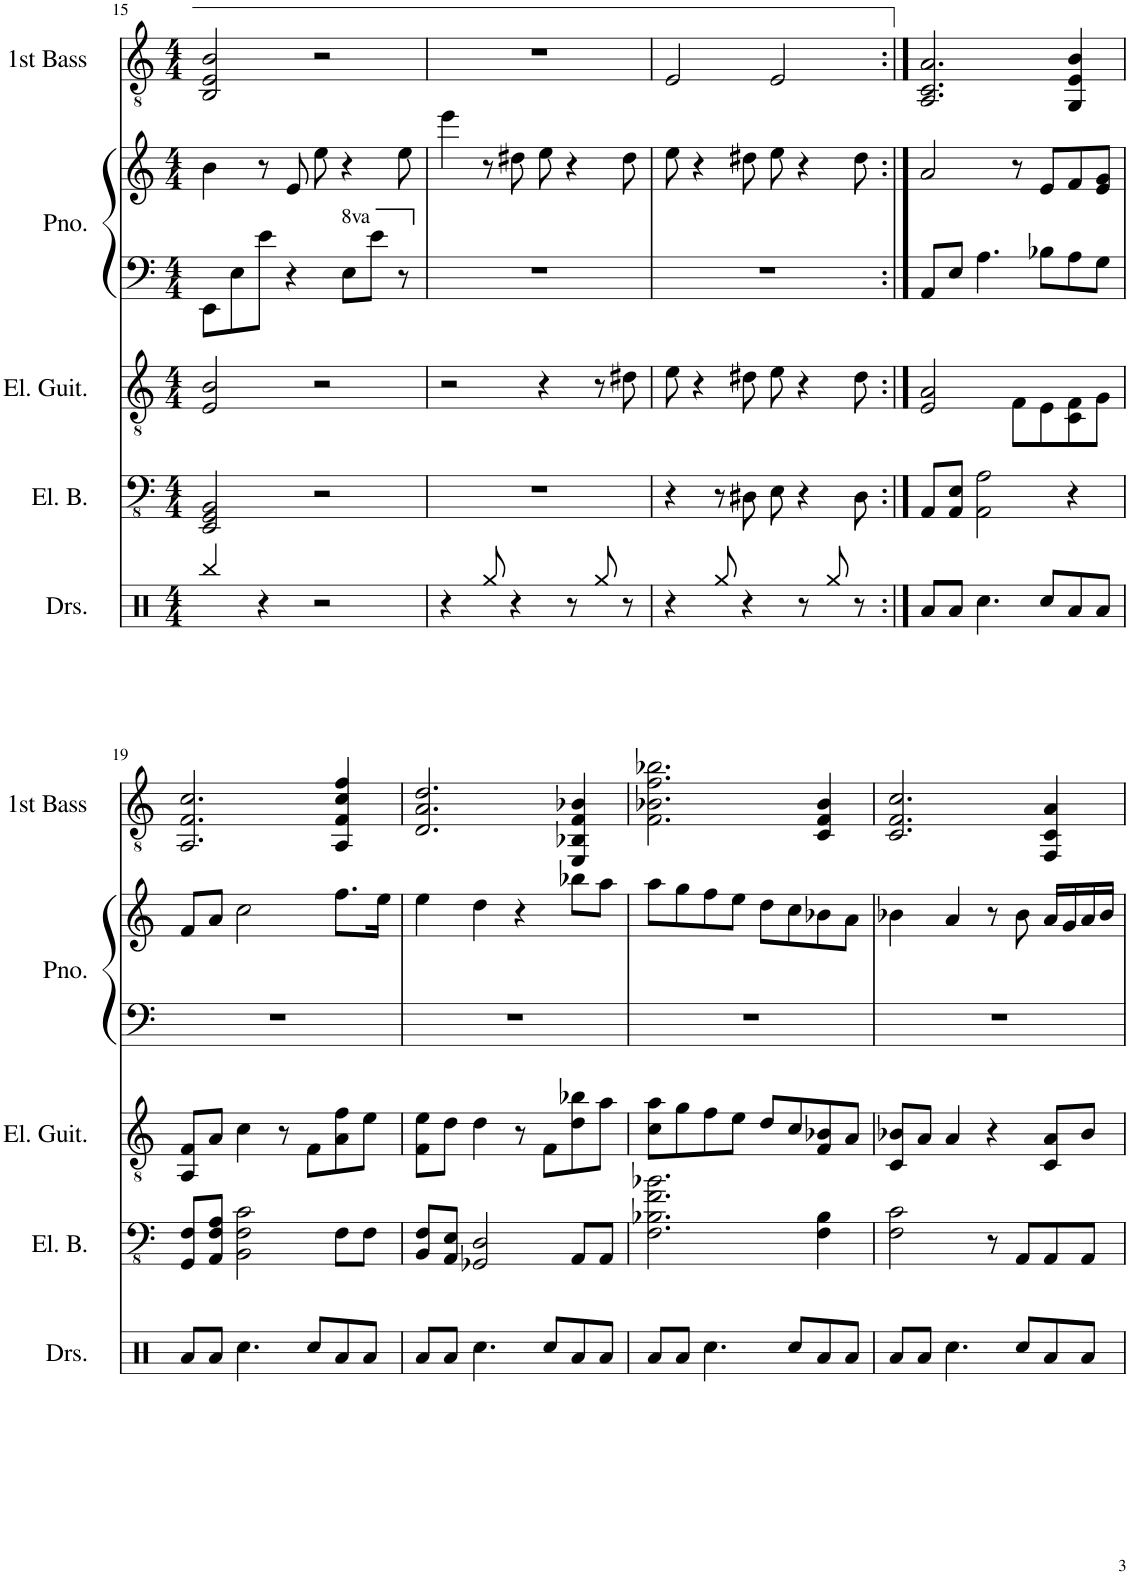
**kern	**kern	**kern	**kern	**kern	**kern
*part5	*part4	*part3	*part2	*part2	*part1
*staff6	*staff5	*staff4	*staff3	*staff2	*staff1
*I"Drumset	*I"Electric Bass	*I"Electric Guitar	*I"Piano	*	*I"First Bass
*I'Drs.	*I'El. B.	*I'El. Guit.	*I'Pno.	*	*
!!LO:PB:g=z
*clefX	*clefFv4	*clefGv2	*clefF4	*clefG2	*clefGv2
*k[]	*k[]	*k[]	*k[]	*k[]	*k[]
*M4/4	*M4/4	*M4/4	*M4/4	*M4/4	*M4/4
=15	=15	=15	=15	=15	=15
4Rbb/	2EEE/ 2GGG/ 2BBB/	2E/ 2B/	8EE\L	4b\	2BB/ 2E/ 2B/
.	.	.	8E\	.	.
4r	.	.	8e\J	8r	.
.	.	.	4r	8e/	.
2r	2r	2r	.	8ee\	2r
*	*	*	*8va	*	*
.	.	.	8e\L	4r	.
.	.	.	8ee\J	.	.
*	*	*	*X8va	*	*
.	.	.	8r	8ee\	.
=16	=16	=16	=16	=16	=16
4r	1r	2r	1r	4eee\	1r
8Rgg/	.	.	.	8r	.
4r	.	.	.	8dd#X\	.
.	.	4r	.	8ee\	.
8r	.	.	.	4r	.
8Rgg/	.	8r	.	.	.
8r	.	8d#X\	.	8dd#\	.
=17	=17	=17	=17	=17	=17
4r	4r	8e\	1r	8ee\	2E/
.	.	4r	.	4r	.
8Rgg/	8r	.	.	.	.
4r	8DD#X\	8d#X\	.	8dd#X\	.
.	8EE\	8e\	.	8ee\	2E/
8r	4r	4r	.	4r	.
8Rgg/	.	.	.	.	.
8r	8DD#\	8d#\	.	8dd#\	.
=18:|!	=18:|!	=18:|!	=18:|!	=18:|!	=18:|!
8Ra/L	8AAA/L	2E/ 2A/	8AA/L	2a/	2.AA/ 2.C/ 2.A/
8Ra/J	8AAA/ 8EE/J	.	8E/J	.	.
4.Rcc\	2AAA\ 2AA\	.	4.A\	.	.
.	.	8F\L	.	8r	.
8Rcc/L	.	8E\	8B-X\L	8e/L	.
8Ra/	4r	8C\ 8F\	8A\	8f/	4GG/ 4E/ 4B/
8Ra/J	.	8G\J	8G\J	8e/ 8g/J	.
!!LO:LB:g=z
=19	=19	=19	=19	=19	=19
8Ra/L	8GGG/ 8FF/L	8AA/ 8F/L	1r	8f/L	2.AA/ 2.F/ 2.c/
8Ra/J	8AAA/ 8FF/ 8AA/J	8A/J	.	8a/J	.
4.Rcc\	2BBB\ 2FF\ 2C\	4c\	.	2cc\	.
.	.	8r	.	.	.
8Rcc/L	.	8F\L	.	.	.
8Ra/	8FF\L	8A\ 8f\	.	8.ff\L	4AA/ 4F/ 4c/ 4f/
8Ra/J	8FF\J	8e\J	.	.	.
.	.	.	.	16ee\Jk	.
=20	=20	=20	=20	=20	=20
8Ra/L	8BBB/ 8FF/L	8F\ 8e\L	1r	4ee\	2.D/ 2.A/ 2.d/
8Ra/J	8AAA/ 8EE/J	8d\J	.	.	.
4.Rcc\	2GGG-X/ 2DD/	4d\	.	4dd\	.
.	.	8r	.	4r	.
8Rcc/L	.	8F\L	.	.	.
8Ra/	8AAA/L	8d\ 8b-X\	.	8bb-X\L	4EE/ 4BB-X/ 4F/ 4B-X/
8Ra/J	8AAA/J	8a\J	.	8aa\J	.
=21	=21	=21	=21	=21	=21
8Ra/L	2.FF\ 2.BB-X\ 2.F\ 2.B-X\	8c\ 8a\L	1r	8aa\L	2.F\ 2.B-X\ 2.f\ 2.b-X\
8Ra/J	.	8g\	.	8gg\	.
4.Rcc\	.	8f\	.	8ff\	.
.	.	8e\J	.	8ee\J	.
.	.	8d/L	.	8dd\L	.
8Rcc/L	.	8c/	.	8cc\	.
8Ra/	4FF\ 4BB-\	8F/ 8B-X/	.	8b-X\	4C/ 4F/ 4B-/
8Ra/J	.	8A/J	.	8a\J	.
=22	=22	=22	=22	=22	=22
8Ra/L	2FF\ 2C\	8C/ 8B-X/L	1r	4b-X\	2.C/ 2.F/ 2.c/
8Ra/J	.	8A/J	.	.	.
4.Rcc\	.	4A/	.	4a/	.
.	8r	4r	.	8r	.
8Rcc/L	8AAA/L	.	.	8b-\	.
8Ra/	8AAA/	8C/ 8A/L	.	16a/LL	4FF/ 4C/ 4A/
.	.	.	.	16g/	.
8Ra/J	8AAA/J	8B-/J	.	16a/	.
.	.	.	.	16b-/JJ	.
=	=	=	=	=	=
*-	*-	*-	*-	*-	*-
